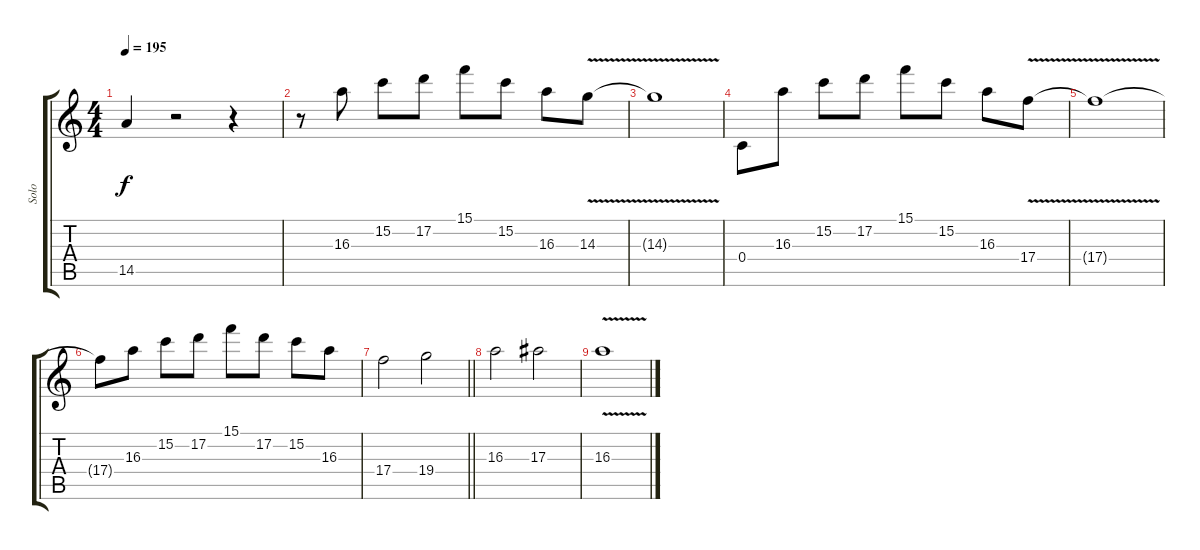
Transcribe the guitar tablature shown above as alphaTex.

\track ("Solo" "Solo") {instrument distortionguitar}
\staff {score tabs}
\tuning (D4 A3 F3 C3 G2 C2) {hide}
\ts (4 4)
\tempo 195
\clef g2
\ks c
14.5{t}.4{dy f} r.2 r.4 |
r.8 16.3.8 15.2.8 17.2.8 15.1.8 15.2.8 16.3.8 14.3{v}.8 |
14.3{t}.1 |
0.4.8 16.3.8 15.2.8 17.2.8 15.1.8 15.2.8 16.3.8 17.4{v}.8 |
17.4{t}.1 |
17.4{t}.8 16.3.8 15.2.8 17.2.8 15.1.8 17.2.8 15.2.8 16.3.8 |
\barLineRight lightlight
17.4.2 19.4.2 |
16.3.2 17.3.2 |
16.3{v}.1
